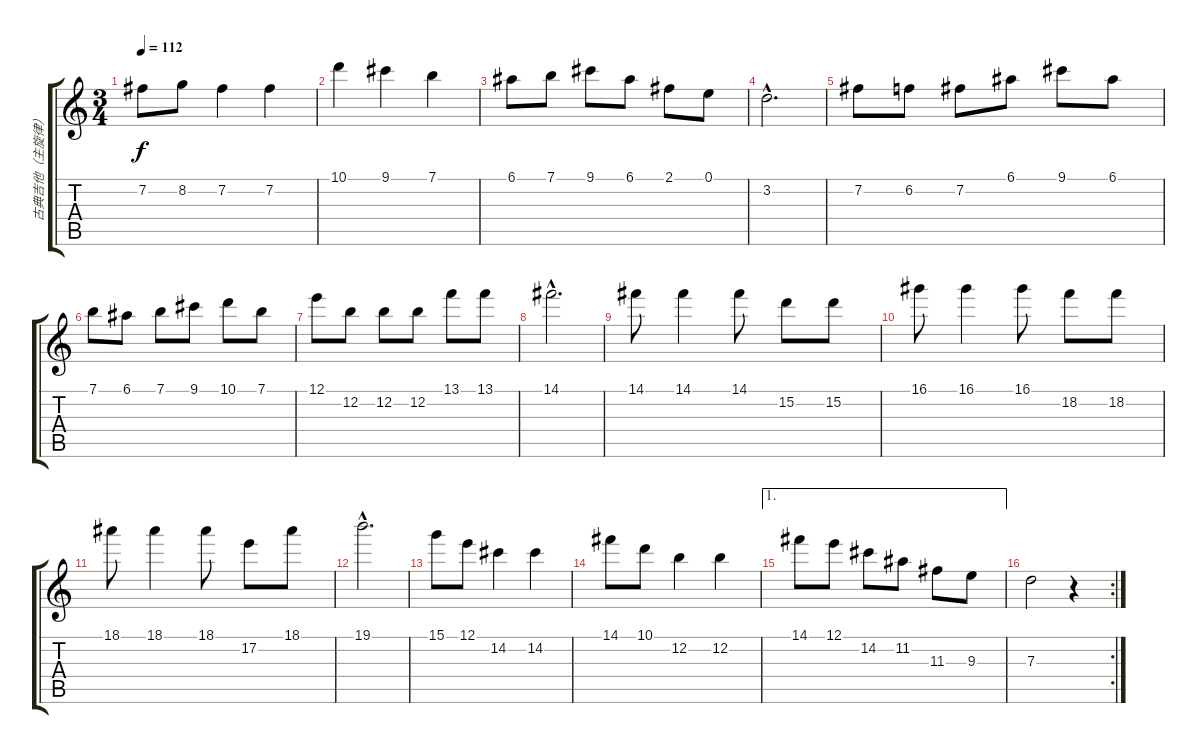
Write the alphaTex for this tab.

\track ("古典吉他（主旋律）" "古典吉他（主旋律）") {instrument acousticguitarnylon}
\staff {score tabs}
\tuning (E4 B3 G3 D3 A2 E2) {hide}
\ts (3 4)
\tempo 112
\clef g2
\ks c
7.2.8{dy f} 8.2.8 7.2.4 7.2.4 |
10.1.4 9.1.4 7.1.4 |
6.1.8 7.1.8 9.1.8 6.1.8 2.1.8 0.1.8 |
3.2{hac}.2{d} |
7.2.8 6.2.8 7.2.8 6.1.8 9.1.8 6.1.8 |
7.1.8 6.1.8 7.1.8 9.1.8 10.1.8 7.1.8 |
12.1.8 12.2.8 12.2.8 12.2.8 13.1.8 13.1.8 |
14.1{hac}.2{d} |
14.1.8 14.1.4 14.1.8 15.2.8 15.2.8 |
16.1.8 16.1.4 16.1.8 18.2.8 18.2.8 |
18.1.8 18.1.4 18.1.8 17.2.8 18.1.8 |
19.1{hac}.2{d} |
15.1.8 12.1.8 14.2.4 14.2.4 |
14.1.8 10.1.8 12.2.4 12.2.4 |
\ae 1
14.1.8 12.1.8 14.2.8 11.2.8 11.3.8 9.3.8 |
\rc 2
7.3.2 r.4
